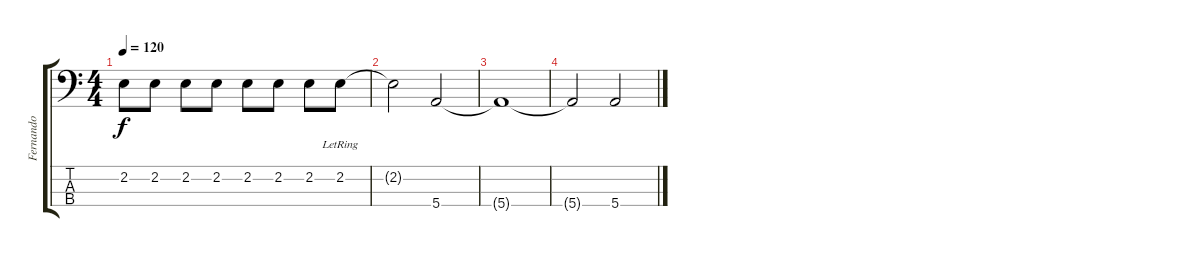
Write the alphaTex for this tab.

\track ("Fernando" "Fernando") {instrument electricbasspick}
\staff {score tabs}
\tuning (G2 D2 A1 E1) {hide}
\ts (4 4)
\tempo 120
\clef f4
\ks c
2.2.8{dy f} 2.2.8 2.2.8 2.2.8 2.2.8 2.2.8 2.2.8 2.2{lr}.8 |
2.2{t}.2 5.4.2 |
5.4{t}.1 |
5.4{t}.2 5.4.2
